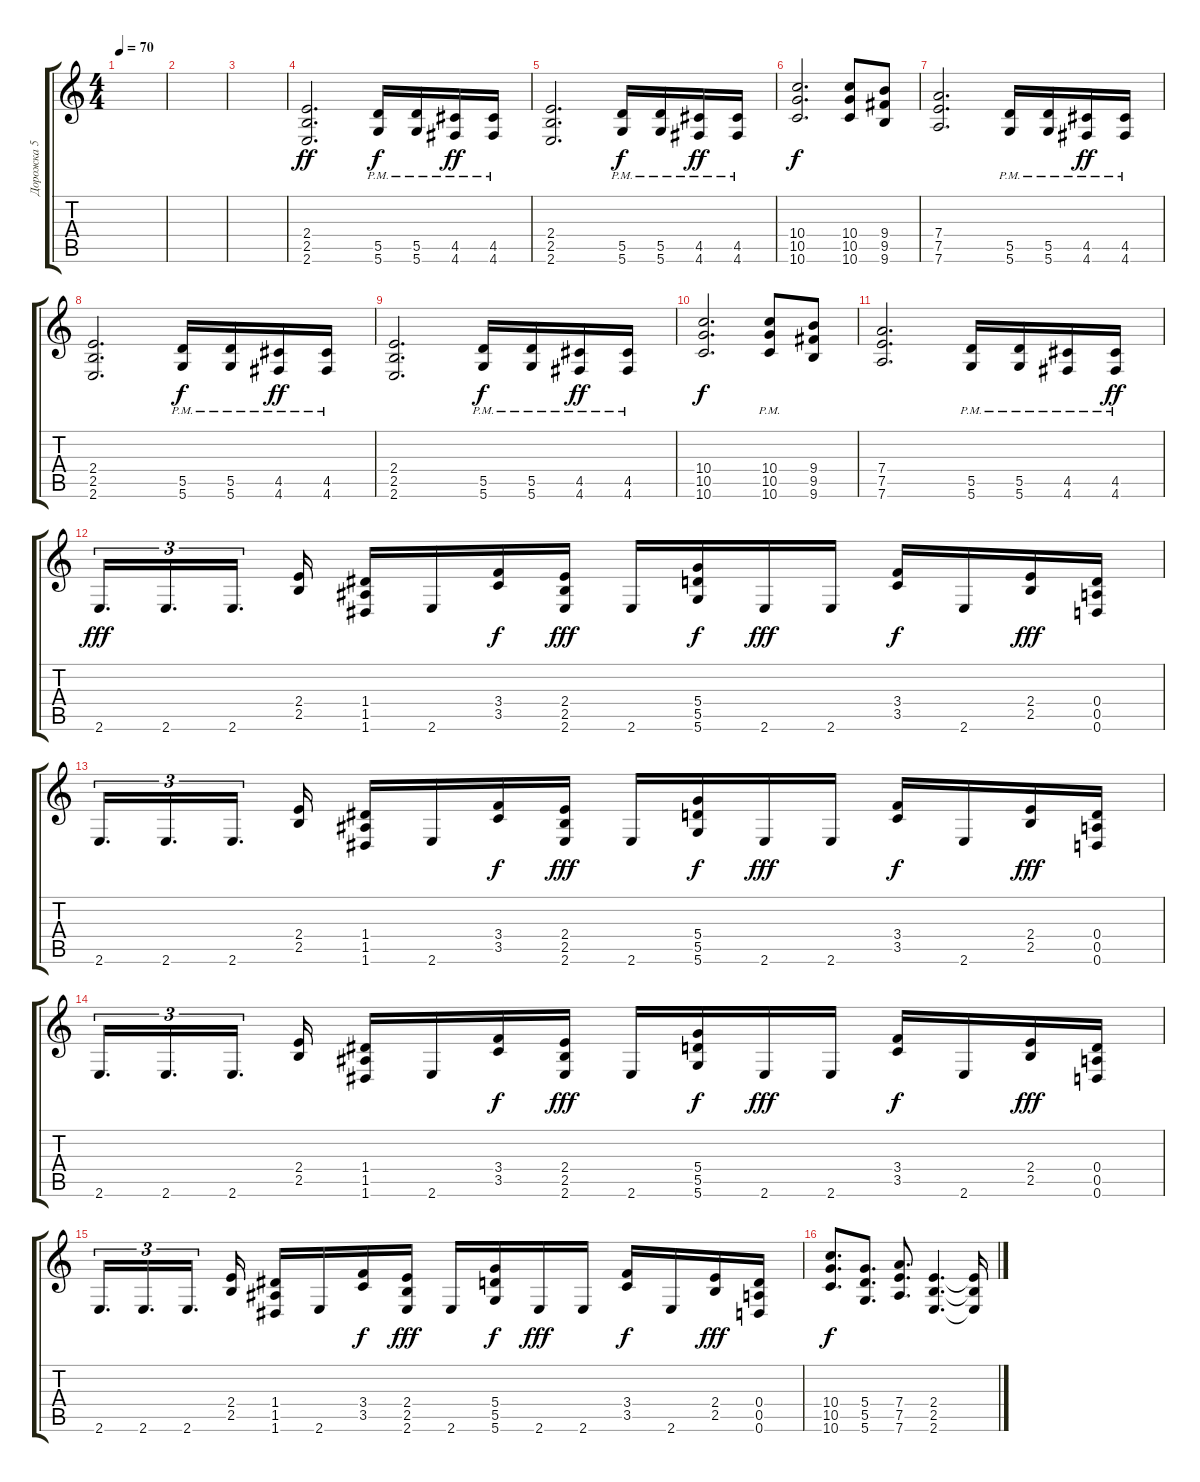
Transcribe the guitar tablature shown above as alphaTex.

\track ("Дорожка 5" "Дорожка 5") {instrument overdrivenguitar}
\staff {score tabs}
\tuning (E4 B3 G3 D3 A2 D2) {hide}
\ts (4 4)
\tempo 70
\clef g2
\ks c
|
|
|
(2.4 2.5 2.6).2{d dy ff} (5.5{pm} 5.6{pm}).16{dy f} (5.5{pm} 5.6{pm}).16 (4.5{pm} 4.6{pm}).16{dy ff} (4.5{pm} 4.6{pm}).16 |
(2.4 2.5 2.6).2{d} (5.5{pm} 5.6{pm}).16{dy f} (5.5{pm} 5.6{pm}).16 (4.5{pm} 4.6{pm}).16{dy ff} (4.5{pm} 4.6{pm}).16 |
(10.4 10.5 10.6).2{d dy f} (10.4 10.5 10.6).8 (9.4 9.5 9.6).8 |
(7.4 7.5 7.6).2{d} (5.5{pm} 5.6{pm}).16 (5.5{pm} 5.6{pm}).16 (4.5{pm} 4.6{pm}).16{dy ff} (4.5{pm} 4.6{pm}).16 |
(2.4 2.5 2.6).2{d} (5.5{pm} 5.6{pm}).16{dy f} (5.5{pm} 5.6{pm}).16 (4.5{pm} 4.6{pm}).16{dy ff} (4.5{pm} 4.6{pm}).16 |
(2.4 2.5 2.6).2{d} (5.5{pm} 5.6{pm}).16{dy f} (5.5{pm} 5.6{pm}).16 (4.5{pm} 4.6{pm}).16{dy ff} (4.5{pm} 4.6{pm}).16 |
(10.4 10.5 10.6).2{d dy f} (10.4{pm} 10.5 10.6).8 (9.4 9.5 9.6).8 |
(7.4 7.5 7.6).2{d} (5.5{pm} 5.6{pm}).16 (5.5{pm} 5.6{pm}).16 (4.5{pm} 4.6{pm}).16 (4.5{pm} 4.6{pm}).16{dy ff} |
2.6.16{d tu (3 2) dy fff} 2.6.16{d tu (3 2)} 2.6.16{d tu (3 2) beam splitsecondary} (2.4 2.5).16 (1.4 1.5 1.6).16 2.6.16 (3.4 3.5).16{dy f} (2.4 2.5 2.6).16{dy fff} 2.6.16 (5.4 5.5 5.6).16{dy f} 2.6.16{dy fff} 2.6.16 (3.4 3.5).16{dy f} 2.6.16 (2.4 2.5).16{dy fff} (0.4 0.5 0.6).16 |
2.6.16{d tu (3 2)} 2.6.16{d tu (3 2)} 2.6.16{d tu (3 2) beam splitsecondary} (2.4 2.5).16 (1.4 1.5 1.6).16 2.6.16 (3.4 3.5).16{dy f} (2.4 2.5 2.6).16{dy fff} 2.6.16 (5.4 5.5 5.6).16{dy f} 2.6.16{dy fff} 2.6.16 (3.4 3.5).16{dy f} 2.6.16 (2.4 2.5).16{dy fff} (0.4 0.5 0.6).16 |
2.6.16{d tu (3 2)} 2.6.16{d tu (3 2)} 2.6.16{d tu (3 2) beam splitsecondary} (2.4 2.5).16 (1.4 1.5 1.6).16 2.6.16 (3.4 3.5).16{dy f} (2.4 2.5 2.6).16{dy fff} 2.6.16 (5.4 5.5 5.6).16{dy f} 2.6.16{dy fff} 2.6.16 (3.4 3.5).16{dy f} 2.6.16 (2.4 2.5).16{dy fff} (0.4 0.5 0.6).16 |
2.6.16{d tu (3 2)} 2.6.16{d tu (3 2)} 2.6.16{d tu (3 2) beam splitsecondary} (2.4 2.5).16 (1.4 1.5 1.6).16 2.6.16 (3.4 3.5).16{dy f} (2.4 2.5 2.6).16{dy fff} 2.6.16 (5.4 5.5 5.6).16{dy f} 2.6.16{dy fff} 2.6.16 (3.4 3.5).16{dy f} 2.6.16 (2.4 2.5).16{dy fff} (0.4 0.5 0.6).16 |
(10.4 10.5 10.6).8{d dy f} (5.4 5.5 5.6).8{d} (7.4 7.5 7.6).8{d} (2.4 2.5 2.6).4{d} (2.4{t} 2.5{t} 2.6{t}).16
